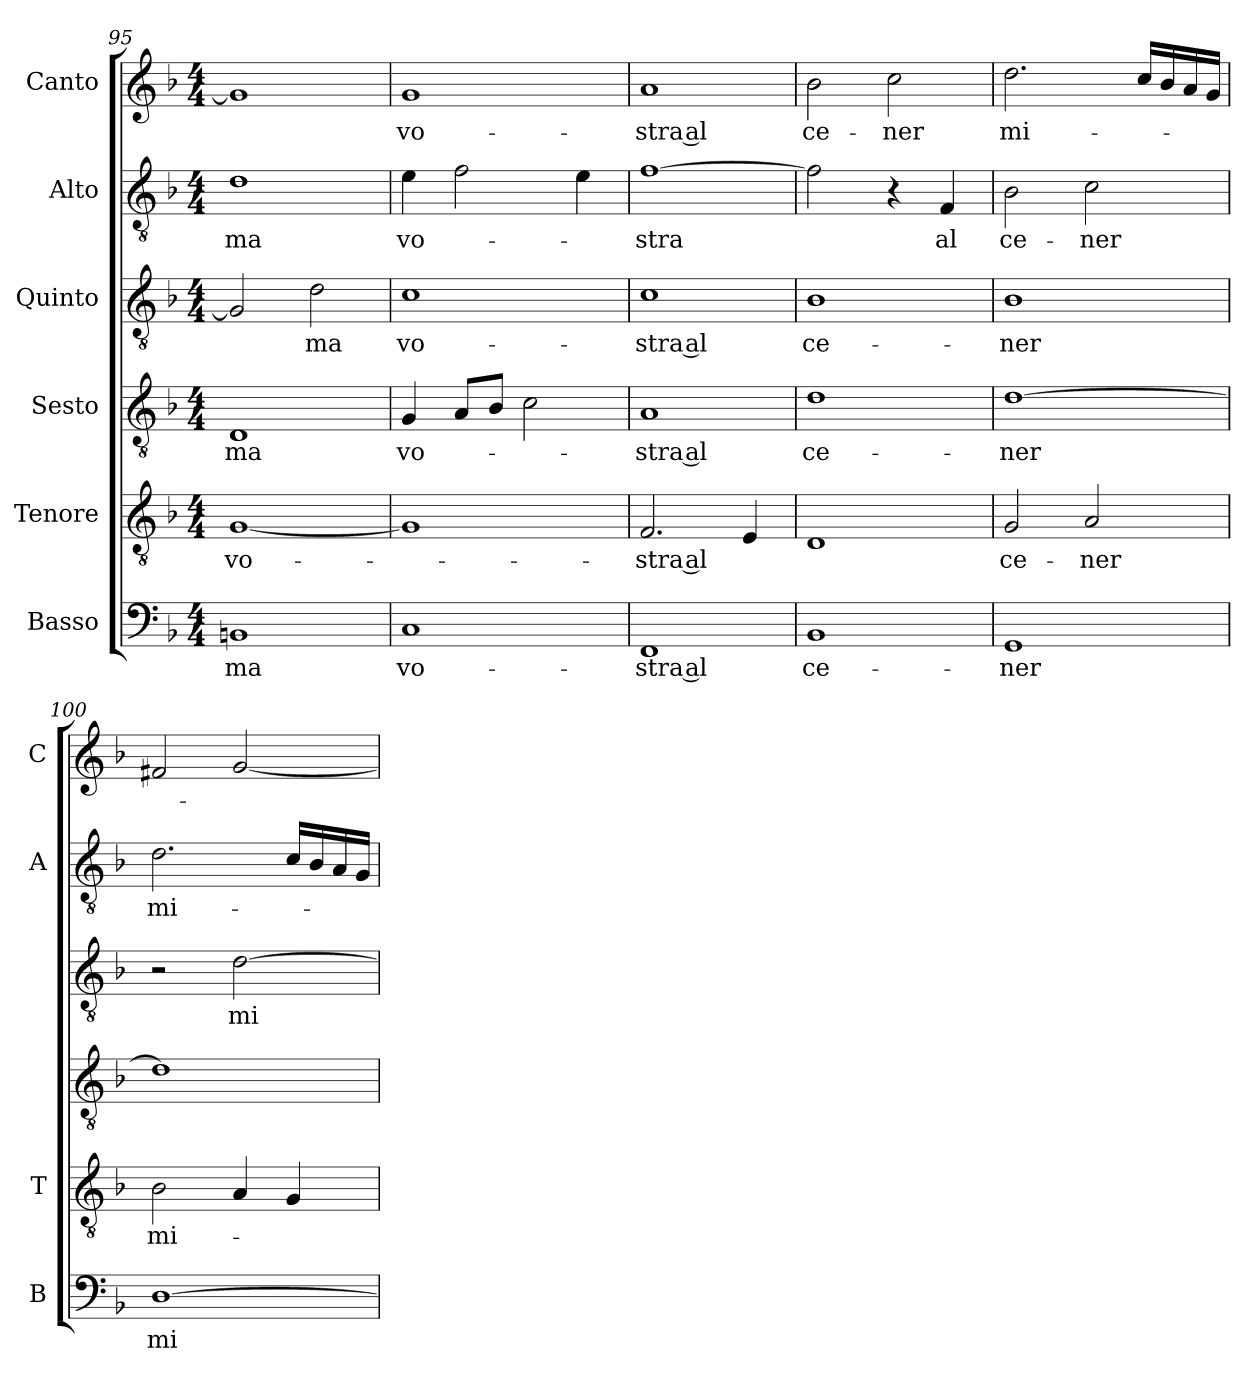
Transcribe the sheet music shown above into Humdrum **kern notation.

**kern	**text	**kern	**text	**kern	**text	**kern	**text	**kern	**text	**kern	**text
*part6	*part6	*part5	*part5	*part4	*part4	*part3	*part3	*part2	*part2	*part1	*part1
*staff6	*staff6	*staff5	*staff5	*staff4	*staff4	*staff3	*staff3	*staff2	*staff2	*staff1	*staff1
*I"Basso	*	*I"Tenore	*	*I"Sesto	*	*I"Quinto	*	*I"Alto	*	*I"Canto	*
*I'B	*	*I'T	*	*	*	*	*	*I'A	*	*I'C	*
*clefF4	*	*clefGv2	*	*clefGv2	*	*clefGv2	*	*clefGv2	*	*clefG2	*
*k[b-]	*	*k[b-]	*	*k[b-]	*	*k[b-]	*	*k[b-]	*	*k[b-]	*
*F:	*	*F:	*	*F:	*	*F:	*	*F:	*	*F:	*
*M4/4	*	*M4/4	*	*M4/4	*	*M4/4	*	*M4/4	*	*M4/4	*
=95	=95	=95	=95	=95	=95	=95	=95	=95	=95	=95	=95
!	!LO:LY:b	!	!	!	!	!	!	!	!	!	!
!	!	!	!LO:LY:b	!	!	!	!	!	!	!	!
!	!	!	!	!	!LO:LY:b	!	!	!	!	!	!
!	!	!	!	!	!	!	!	!	!LO:LY:b	!	!
1BBn	-ma	[1G	vo-	1D	-ma	2G/]	.	1d	-ma	1g]	.
!	!	!	!	!	!	!	!LO:LY:b	!	!	!	!
.	.	.	.	.	.	2d\	-ma	.	.	.	.
=96	=96	=96	=96	=96	=96	=96	=96	=96	=96	=96	=96
!	!LO:LY:b	!	!	!	!	!	!	!	!	!	!
!	!	!	!	!	!LO:LY:b	!	!	!	!	!	!
!	!	!	!	!	!	!	!LO:LY:b	!	!	!	!
!	!	!	!	!	!	!	!	!	!LO:LY:b	!	!
!	!	!	!	!	!	!	!	!	!	!	!LO:LY:b
1C	vo-	1G]	.	4G/	vo-	1c	vo-	4e\	vo-	1g	vo-
.	.	.	.	8A/L	.	.	.	2f\	.	.	.
.	.	.	.	8B-/J	.	.	.	.	.	.	.
.	.	.	.	2c\	.	.	.	.	.	.	.
.	.	.	.	.	.	.	.	4e\	.	.	.
=97	=97	=97	=97	=97	=97	=97	=97	=97	=97	=97	=97
!	!LO:LY:b	!	!	!	!	!	!	!	!	!	!
!	!	!	!LO:LY:b	!	!	!	!	!	!	!	!
!	!	!	!	!	!LO:LY:b	!	!	!	!	!	!
!	!	!	!	!	!	!	!LO:LY:b	!	!	!	!
!	!	!	!	!	!	!	!	!	!LO:LY:b	!	!
!	!	!	!	!	!	!	!	!	!	!	!LO:LY:b
1FF	-stra al	2.F/	-stra al	1A	-stra al	1c	-stra al	[1f	-stra	1a	-stra al
.	.	4E/	.	.	.	.	.	.	.	.	.
=98	=98	=98	=98	=98	=98	=98	=98	=98	=98	=98	=98
!	!LO:LY:b	!	!	!	!	!	!	!	!	!	!
!	!	!	!	!	!LO:LY:b	!	!	!	!	!	!
!	!	!	!	!	!	!	!LO:LY:b	!	!	!	!
!	!	!	!	!	!	!	!	!	!	!	!LO:LY:b
1BB-	ce-	1D	.	1d	ce-	1B-	ce-	2f\]	.	2b-\	ce-
!	!	!	!	!	!	!	!	!	!	!	!LO:LY:b
.	.	.	.	.	.	.	.	4r	.	2cc\	-ner
!	!	!	!	!	!	!	!	!	!LO:LY:b	!	!
.	.	.	.	.	.	.	.	4F/	al	.	.
=99	=99	=99	=99	=99	=99	=99	=99	=99	=99	=99	=99
!	!LO:LY:b	!	!	!	!	!	!	!	!	!	!
!	!	!	!LO:LY:b	!	!	!	!	!	!	!	!
!	!	!	!	!	!LO:LY:b	!	!	!	!	!	!
!	!	!	!	!	!	!	!LO:LY:b	!	!	!	!
!	!	!	!	!	!	!	!	!	!LO:LY:b	!	!
!	!	!	!	!	!	!	!	!	!	!	!LO:LY:b
1GG	-ner	2G/	ce-	[1d	-ner	1B-	-ner	2B-\	ce-	2.dd\	mi-
!	!	!	!LO:LY:b	!	!	!	!	!	!	!	!
!	!	!	!	!	!	!	!	!	!LO:LY:b	!	!
.	.	2A/	-ner	.	.	.	.	2c\	-ner	.	.
.	.	.	.	.	.	.	.	.	.	16cc/LL	.
.	.	.	.	.	.	.	.	.	.	16b-/	.
.	.	.	.	.	.	.	.	.	.	16a/	.
.	.	.	.	.	.	.	.	.	.	16g/JJ	.
=100	=100	=100	=100	=100	=100	=100	=100	=100	=100	=100	=100
!	!LO:LY:b	!	!	!	!	!	!	!	!	!	!
!	!	!	!LO:LY:b	!	!	!	!	!	!	!	!
!	!	!	!	!	!	!	!	!	!LO:LY:b	!	!
[1D	mi-	2B-\	mi-	1d]	.	2r	.	2.d\	mi-	2f#X/	.
!	!	!	!	!	!	!	!LO:LY:b	!	!	!	!
.	.	4A/	.	.	.	[2d\	mi-	.	.	[2g/	.
.	.	4G/	.	.	.	.	.	16c/LL	.	.	.
.	.	.	.	.	.	.	.	16B-/	.	.	.
.	.	.	.	.	.	.	.	16A/	.	.	.
.	.	.	.	.	.	.	.	16G/JJ	.	.	.
=	=	=	=	=	=	=	=	=	=	=	=
*-	*-	*-	*-	*-	*-	*-	*-	*-	*-	*-	*-
